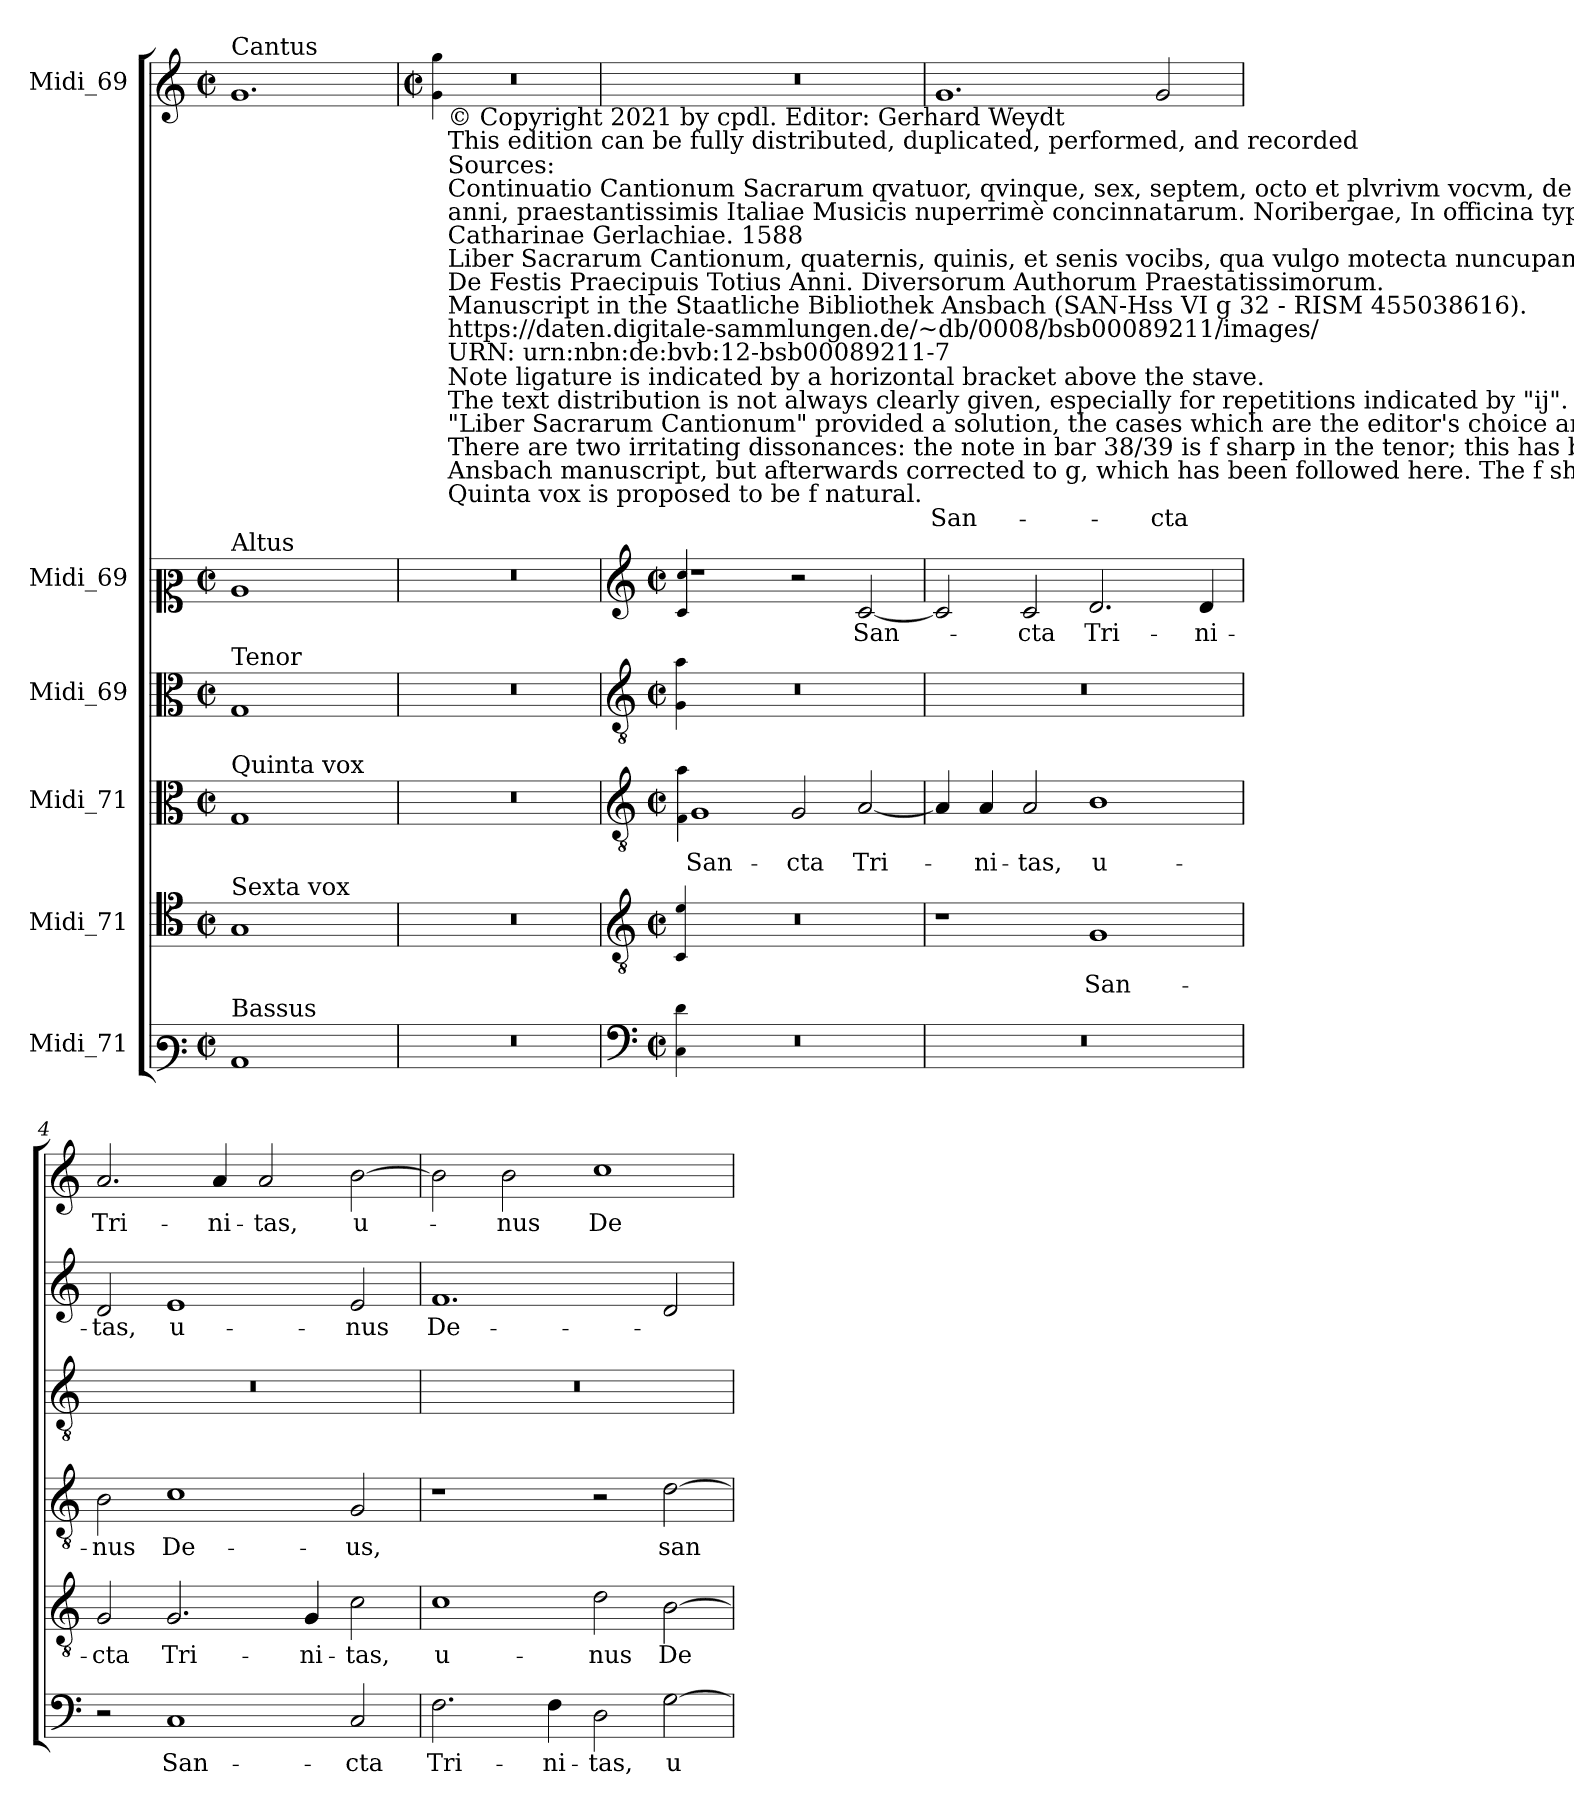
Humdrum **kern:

**kern	**text	**kern	**text	**kern	**text	**kern	**kern	**text	**kern	**text
*part6	*part6	*part5	*part5	*part4	*part4	*part3	*part2	*part2	*part1	*part1
*staff6	*staff6	*staff5	*staff5	*staff4	*staff4	*staff3	*staff2	*staff2	*staff1	*staff1
*I"Midi_71	*	*I"Midi_71	*	*I"Midi_71	*	*I"Midi_69	*I"Midi_69	*	*I"Midi_69	*
*clefF3	*	*clefC4	*	*clefC3	*	*clefC3	*clefC2	*	*clefG2	*
*k[]	*	*k[]	*	*k[]	*	*k[]	*k[]	*	*k[]	*
*C:	*	*C:	*	*C:	*	*C:	*C:	*	*C:	*
*M4/2	*	*M4/2	*	*M4/2	*	*M4/2	*M4/2	*	*M4/2	*
*met(c|)	*	*met(c|)	*	*met(c|)	*	*met(c|)	*met(c|)	*	*met(c|)	*
=	=	=	=	=	=	=	=	=	=	=
!	!	!	!	!	!	!	!	!	!LO:TX:a:t=Cantus	!
!	!	!	!	!	!	!	!LO:TX:a:t=Altus	!	!	!
!	!	!	!	!	!	!LO:TX:a:t=Tenor	!	!	!	!
!	!	!	!	!LO:TX:a:t=Quinta vox	!	!	!	!	!	!
!	!	!LO:TX:a:t=Sexta vox	!	!	!	!	!	!	!	!
!LO:TX:a:t=Bassus	!	!	!	!	!	!	!	!	!	!
1C	.	1G	.	1G	.	1G	1c	.	1.g	.
2ryy	.	2ryy	.	2ryy	.	2ryy	2ryy	.	.	.
!!LO:LB:g=z
=1	=1	=1	=1	=1	=1	=1	=1	=1	=1	=1
*	*	*	*	*	*	*	*	*	*M4/2	*
*	*	*	*	*	*	*	*	*	*met(c|)	*
.	.	.	.	.	.	.	.	.	4qqg 4qqgg	.
!	!	!	!	!	!	!	!	!	!LO:TX:b:t=© Copyright 2021 by cpdl. Editor&colon; Gerhard Weydt\nThis edition can be fully distributed, duplicated, performed, and recorded	!
!	!	!	!	!	!	!	!	!	!LO:TX:b:t=Sources&colon;\nContinuatio Cantionum Sacrarum qvatuor, qvinque, sex, septem, octo et plvrivm vocvm, de festis praecipvis\nanni, praestantissimis Italiae Musicis nuperrimè concinnatarum. Noribergae, In officina typographica\nCatharinae Gerlachiae. 1588\nLiber Sacrarum Cantionum, quaternis, quinis, et senis vocibs, qua vulgo motecta nuncupantur.\nDe Festis Praecipuis Totius Anni. Diversorum Authorum Praestatissimorum.\nManuscript in the Staatliche Bibliothek Ansbach (SAN-Hss VI g 32 - RISM 455038616).\nhttps&colon;//daten.digitale-sammlungen.de/~db/0008/bsb00089211/images/\nURN&colon; urn&colon;nbn&colon;de&colon;bvb&colon;12-bsb00089211-7	!
!	!	!	!	!	!	!	!	!	!LO:TX:b:t=Note ligature is indicated by a horizontal bracket above the stave.\nThe text distribution is not always clearly given, especially for repetitions indicated by "ij". In some cases the\n"Liber Sacrarum Cantionum" provided a solution, the cases which are the editor's choice are indicated by italics.\nThere are two irritating dissonances&colon; the note in bar 38/39 is f sharp in the tenor; this has been copied into the\nAnsbach manuscript, but afterwards corrected to g, which has been followed here. The f sharp in bar 41 in the\nQuinta vox is proposed to be f natural.	!
0r	.	0r	.	0r	.	0r	0r	.	0r	.
!!LO:LB:g=z
=2	=2	=2	=2	=2	=2	=2	=2	=2	=2	=2
*clefF4	*	*clefGv2	*	*clefGv2	*	*clefGv2	*clefG2	*	*	*
*M4/2	*	*M4/2	*	*M4/2	*	*M4/2	*M4/2	*	*	*
*met(c|)	*	*met(c|)	*	*met(c|)	*	*met(c|)	*met(c|)	*	*	*
4qqC 4qqd	.	4qqC 4qqe	.	4qqF 4qqa	.	4qqG 4qqa	4qqc 4qqcc	.	.	.
!	!	!	!	!	!LO:LY:b	!	!	!	!	!
0r	.	0r	.	1G	San-	0r	1r	.	0r	.
!	!	!	!	!	!LO:LY:b	!	!	!	!	!
.	.	.	.	2G	-cta	.	2r	.	.	.
!	!	!	!	!	!LO:LY:b	!	!	!LO:LY:b	!	!
.	.	.	.	[2A	Tri-	.	[2c	San-	.	.
=3	=3	=3	=3	=3	=3	=3	=3	=3	=3	=3
!	!	!	!	!	!	!	!	!	!	!LO:LY:b
0r	.	1r	.	4A]	.	0r	2c]	.	1.g	San-
!	!	!	!	!	!LO:LY:b	!	!	!	!	!
.	.	.	.	4A	-ni-	.	.	.	.	.
!	!	!	!	!	!LO:LY:b	!	!	!LO:LY:b	!	!
.	.	.	.	2A	-tas,	.	2c	-cta	.	.
!	!	!	!LO:LY:b	!	!LO:LY:b	!	!	!LO:LY:b	!	!
.	.	1G	San-	1B	u-	.	2.d	Tri-	.	.
!	!	!	!	!	!	!	!	!	!	!LO:LY:b
.	.	.	.	.	.	.	.	.	2g	-cta
!	!	!	!	!	!	!	!	!LO:LY:b	!	!
.	.	.	.	.	.	.	4d	-ni-	.	.
=4	=4	=4	=4	=4	=4	=4	=4	=4	=4	=4
!	!	!	!LO:LY:b	!	!LO:LY:b	!	!	!LO:LY:b	!	!LO:LY:b
2r	.	2G	-cta	2B	-nus	0r	2d	-tas,	2.a	Tri-
!	!LO:LY:b	!	!LO:LY:b	!	!LO:LY:b	!	!	!LO:LY:b	!	!
1C	San-	2.G	Tri-	1c	De-	.	1e	u-	.	.
!	!	!	!	!	!	!	!	!	!	!LO:LY:b
.	.	.	.	.	.	.	.	.	4a	-ni-
!	!	!	!	!	!	!	!	!	!	!LO:LY:b
.	.	.	.	.	.	.	.	.	2a	-tas,
!	!	!	!LO:LY:b	!	!	!	!	!	!	!
.	.	4G	-ni-	.	.	.	.	.	.	.
!	!LO:LY:b	!	!LO:LY:b	!	!LO:LY:b	!	!	!LO:LY:b	!	!LO:LY:b
2C	-cta	2c	-tas,	2G	-us,	.	2e	-nus	[2b	u-
!!LO:LB:g=z
=5	=5	=5	=5	=5	=5	=5	=5	=5	=5	=5
!	!LO:LY:b	!	!LO:LY:b	!	!	!	!	!LO:LY:b	!	!
2.F	Tri-	1c	u-	1r	.	0r	1.f	De-	2b]	.
!	!	!	!	!	!	!	!	!	!	!LO:LY:b
.	.	.	.	.	.	.	.	.	2b	-nus
!	!LO:LY:b	!	!	!	!	!	!	!	!	!
4F	-ni-	.	.	.	.	.	.	.	.	.
!	!LO:LY:b	!	!LO:LY:b	!	!	!	!	!	!	!LO:LY:b
2D	-tas,	2d	-nus	2r	.	.	.	.	1cc	De-
!	!LO:LY:b	!	!LO:LY:b	!	!LO:LY:b	!	!	!	!	!
[2G	u-	[2B	De-	[2d	san-	.	2d	.	.	.
=	=	=	=	=	=	=	=	=	=	=
*-	*-	*-	*-	*-	*-	*-	*-	*-	*-	*-
